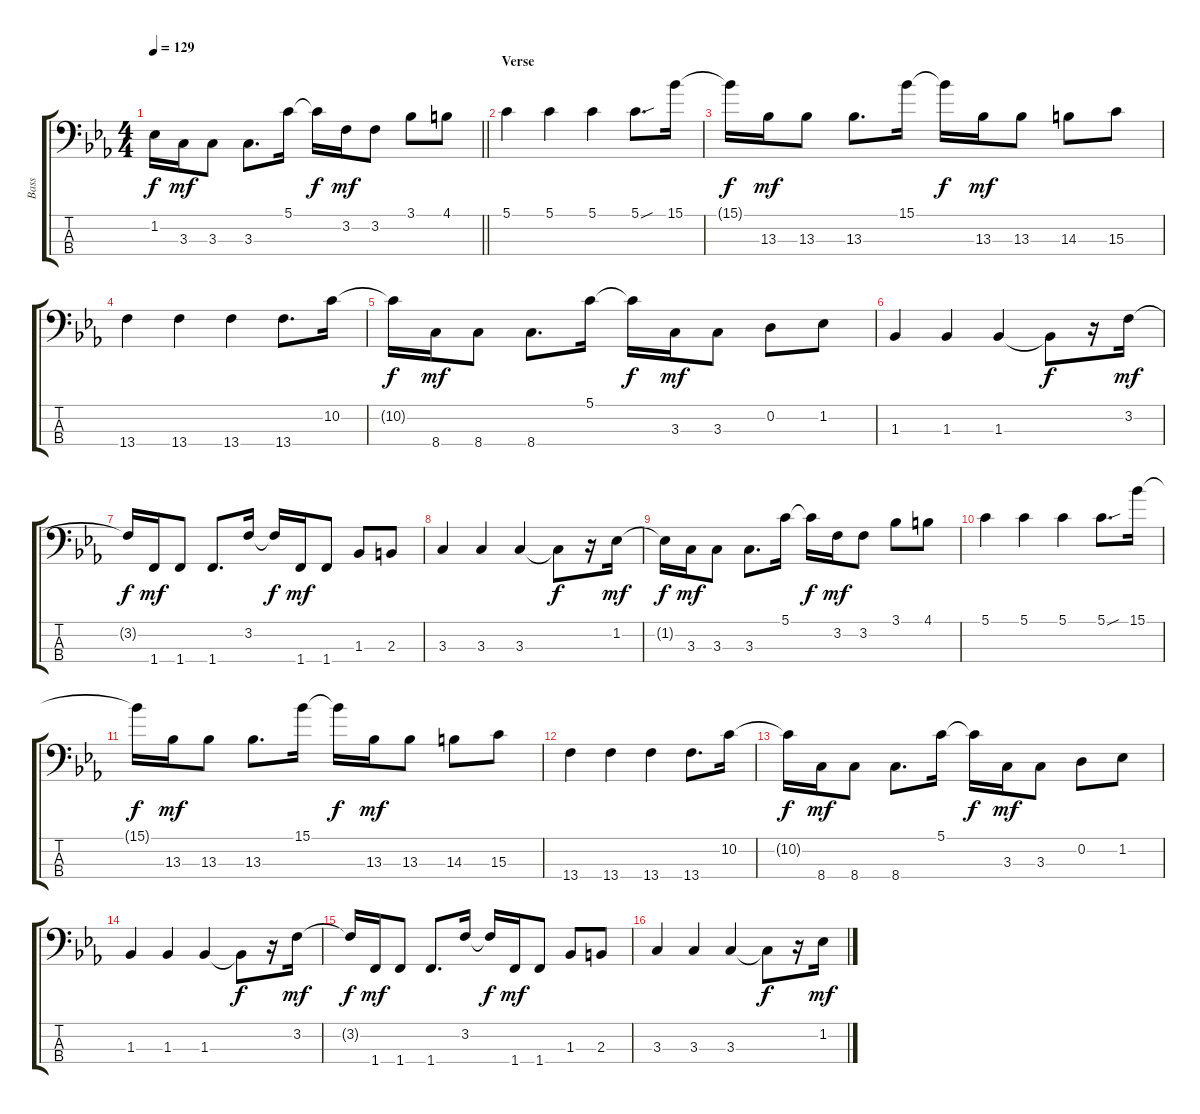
\track ("Bass" "Bass") {instrument electricbassfinger}
\staff {score tabs}
\tuning (G2 D2 A1 E1) {hide}
\ts (4 4)
\tempo 129
\clef f4
\barLineRight lightlight
\ks eb
1.2{t}.16{dy f} 3.3.16{dy mf} 3.3.8 3.3.8{d} 5.1.16 5.1{t}.16{dy f} 3.2.16{dy mf} 3.2.8 3.1.8 4.1.8 |
\section ("" "Verse")
5.1.4 5.1.4 5.1.4 5.1{sou}.8{d} 15.1.16 |
15.1{t}.16{dy f} 13.3.16{dy mf} 13.3.8 13.3.8{d} 15.1.16 15.1{t}.16{dy f} 13.3.16{dy mf} 13.3.8 14.3.8 15.3.8 |
13.4.4 13.4.4 13.4.4 13.4.8{d} 10.2.16 |
10.2{t}.16{dy f} 8.4.16{dy mf} 8.4.8 8.4.8{d} 5.1.16 5.1{t}.16{dy f} 3.3.16{dy mf} 3.3.8 0.2.8 1.2.8 |
1.3.4 1.3.4 1.3.4 1.3{t}.8{dy f} r.16 3.2.16{dy mf} |
3.2{t}.16{dy f} 1.4.16{dy mf} 1.4.8 1.4.8{d} 3.2.16 3.2{t}.16{dy f} 1.4.16{dy mf} 1.4.8 1.3.8 2.3.8 |
3.3.4 3.3.4 3.3.4 3.3{t}.8{dy f} r.16 1.2.16{dy mf} |
1.2{t}.16{dy f} 3.3.16{dy mf} 3.3.8 3.3.8{d} 5.1.16 5.1{t}.16{dy f} 3.2.16{dy mf} 3.2.8 3.1.8 4.1.8 |
5.1.4 5.1.4 5.1.4 5.1{sou}.8{d} 15.1.16 |
15.1{t}.16{dy f} 13.3.16{dy mf} 13.3.8 13.3.8{d} 15.1.16 15.1{t}.16{dy f} 13.3.16{dy mf} 13.3.8 14.3.8 15.3.8 |
13.4.4 13.4.4 13.4.4 13.4.8{d} 10.2.16 |
10.2{t}.16{dy f} 8.4.16{dy mf} 8.4.8 8.4.8{d} 5.1.16 5.1{t}.16{dy f} 3.3.16{dy mf} 3.3.8 0.2.8 1.2.8 |
1.3.4 1.3.4 1.3.4 1.3{t}.8{dy f} r.16 3.2.16{dy mf} |
3.2{t}.16{dy f} 1.4.16{dy mf} 1.4.8 1.4.8{d} 3.2.16 3.2{t}.16{dy f} 1.4.16{dy mf} 1.4.8 1.3.8 2.3.8 |
3.3.4 3.3.4 3.3.4 3.3{t}.8{dy f} r.16 1.2.16{dy mf}
